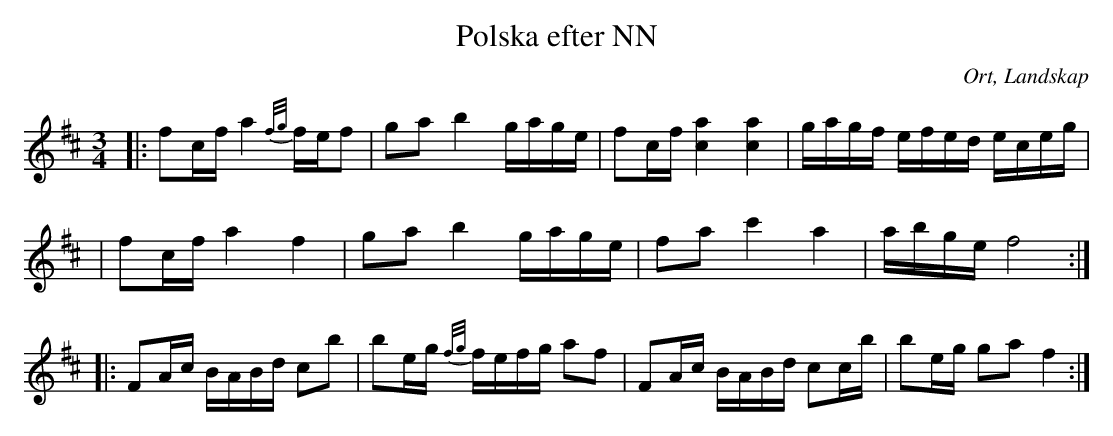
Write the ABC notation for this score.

X:1
T:Polska efter NN
O:Ort, Landskap
M:3/4
L:1/8
K:D
|:fc/f/ a2 {f/g/}f/e/f|ga b2 g/a/g/e/|fc/f/ [c2a2] [c2a2]|g/a/g/f/ e/f/e/d/ e/c/e/g/|
|fc/f/ a2 f2|ga b2 g/a/g/e/|fa c'2 a2| a/b/g/e/ f4:|
|:FA/c/ B/A/B/d/ cb|be/g/ {f/g/}f/e/f/g/ af|FA/c/ B/A/B/d/ cc/b/|be/g/ ga f2:|
